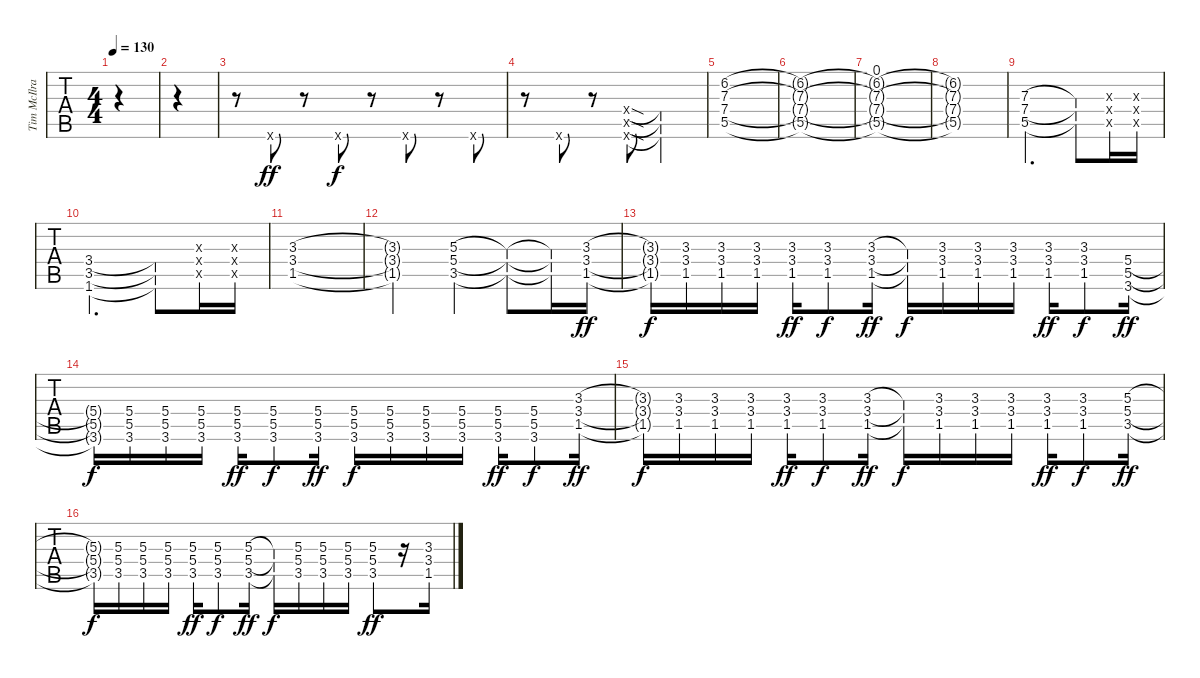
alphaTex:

\track ("Tim McIlrath - Rhythm" "Tim McIlra") {instrument overdrivenguitar}
\staff {tabs}
\tuning (Eb4 Bb3 Gb3 Db3 Ab2 Eb2) {hide}
\ts (4 4)
\tempo 130
\clef g2
\ks c
|
|
r.8 15.6{ac x}.8{dy ff} r.8 15.6{x}.8{dy f} r.8 15.6{x}.8 r.8 15.6{x}.8 |
r.8 15.6{x}.8 r.8 (17.4{sod x} 17.5{sod x} 17.6{sod x}).8 (17.4{t} 17.5{t} 17.6{t}).2 |
(6.2 7.3 7.4 5.5).1 |
(6.2{t} 7.3{t} 7.4{t} 5.5{t}).1 |
(0.1 6.2{t} 7.3{t} 7.4{t} 5.5{t}).1 |
(6.2{t} 7.3{t} 7.4{t} 5.5{t}).1 |
(7.3 7.4 5.5).2{d} (7.3{t} 7.4{t} 5.5{t}).8 (0.3{x} 0.4{x} 0.5{x}).16 (0.3{x} 0.4{x} 0.5{x}).16 |
(3.4 3.5 1.6).2{d} (3.4{t} 3.5{t} 1.6{t}).8 (0.3{x} 0.4{x} 0.5{x}).16 (0.3{x} 0.4{x} 0.5{x}).16 |
(3.3 3.4 1.5).1 |
(3.3{t} 3.4{t} 1.5{t}).2 (5.3 5.4 3.5).4 (5.3{t} 5.4{t} 3.5{t}).8 (5.3{t} 5.4{t} 3.5{t}).16 (3.3{ac} 3.4{ac} 1.5{ac}).16{dy ff} |
(3.3{t} 3.4{t} 1.5{t}).16{dy f} (3.3 3.4 1.5).16 (3.3 3.4 1.5).16 (3.3 3.4 1.5).16 (3.3{ac} 3.4{ac} 1.5{ac}).16{dy ff} (3.3 3.4 1.5).8{dy f} (3.3{ac} 3.4{ac} 1.5{ac}).16{dy ff} (3.3{t} 3.4{t} 1.5{t}).16{dy f} (3.3 3.4 1.5).16 (3.3 3.4 1.5).16 (3.3 3.4 1.5).16 (3.3{ac} 3.4{ac} 1.5{ac}).16{dy ff} (3.3 3.4 1.5).8{dy f} (5.4{ac} 5.5{ac} 3.6{ac}).16{dy ff} |
(5.4{t} 5.5{t} 3.6{t}).16{dy f} (5.4 5.5 3.6).16 (5.4 5.5 3.6).16 (5.4 5.5 3.6).16 (5.4{ac} 5.5{ac} 3.6{ac}).16{dy ff} (5.4 5.5 3.6).8{dy f} (5.4{ac} 5.5{ac} 3.6{ac}).16{dy ff} (5.4 5.5 3.6).16{dy f} (5.4 5.5 3.6).16 (5.4 5.5 3.6).16 (5.4 5.5 3.6).16 (5.4{ac} 5.5{ac} 3.6{ac}).16{dy ff} (5.4 5.5 3.6).8{dy f} (3.3{ac} 3.4{ac} 1.5{ac}).16{dy ff} |
(3.3{t} 3.4{t} 1.5{t}).16{dy f} (3.3 3.4 1.5).16 (3.3 3.4 1.5).16 (3.3 3.4 1.5).16 (3.3{ac} 3.4{ac} 1.5{ac}).16{dy ff} (3.3 3.4 1.5).8{dy f} (3.3{ac} 3.4{ac} 1.5{ac}).16{dy ff} (3.3{t} 3.4{t} 1.5{t}).16{dy f} (3.3 3.4 1.5).16 (3.3 3.4 1.5).16 (3.3 3.4 1.5).16 (3.3{ac} 3.4{ac} 1.5{ac}).16{dy ff} (3.3 3.4 1.5).8{dy f} (5.3{ac} 5.4{ac} 3.5{ac}).16{dy ff} |
(5.3{t} 5.4{t} 3.5{t}).16{dy f} (5.3 5.4 3.5).16 (5.3 5.4 3.5).16 (5.3 5.4 3.5).16 (5.3{ac} 5.4{ac} 3.5{ac}).16{dy ff} (5.3 5.4 3.5).8{dy f} (5.3{ac} 5.4{ac} 3.5{ac}).16{dy ff} (5.3{t} 5.4{t} 3.5{t}).16{dy f} (5.3 5.4 3.5).16 (5.3 5.4 3.5).16 (5.3 5.4 3.5).16 (5.3{ac} 5.4{ac} 3.5{ac}).8{dy ff} r.16 (3.3{ac} 3.4{ac} 1.5{ac}).16
